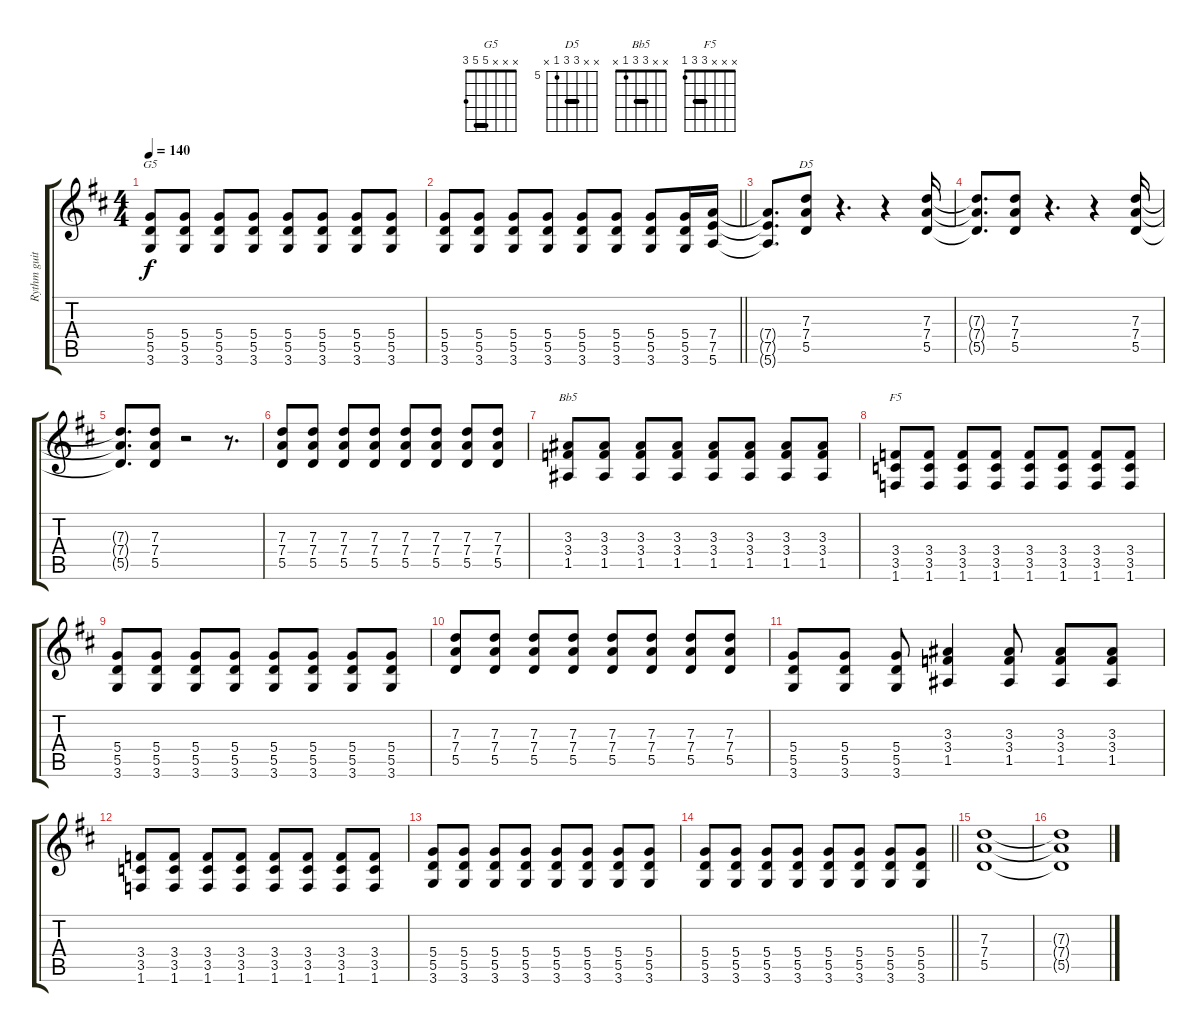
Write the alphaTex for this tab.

\track ("Rythm guitar (Jesper Binzer)" "Rythm guit") {instrument overdrivenguitar}
\staff {score tabs}
\tuning (E4 B3 G3 D3 A2 E2) {hide}
\chord ("G5" x x x 5 5 3) {barre 5}
\chord ("D5" x x 7 7 5 x) {firstfret 5 barre 7}
\chord ("Bb5" x x 3 3 1 x) {barre 3}
\chord ("F5" x x x 3 3 1) {barre 3}
\ts (4 4)
\tempo 140
\clef g2
\ks d
(5.4 5.5 3.6).8{ch "G5" dy f} (5.4 5.5 3.6).8 (5.4 5.5 3.6).8 (5.4 5.5 3.6).8 (5.4 5.5 3.6).8 (5.4 5.5 3.6).8 (5.4 5.5 3.6).8 (5.4 5.5 3.6).8 |
\barLineRight lightlight
(5.4 5.5 3.6).8 (5.4 5.5 3.6).8 (5.4 5.5 3.6).8 (5.4 5.5 3.6).8 (5.4 5.5 3.6).8 (5.4 5.5 3.6).8 (5.4 5.5 3.6).8 (5.4 5.5 3.6).16 (7.4 7.5 5.6).16 |
(7.4{t} 7.5{t} 5.6{t}).8{d} (7.3 7.4 5.5).8{ch "D5"} r.4{d} r.4 (7.3 7.4 5.5).16 |
(7.3{t} 7.4{t} 5.5{t}).8{d} (7.3 7.4 5.5).8 r.4{d} r.4 (7.3 7.4 5.5).16 |
(7.3{t} 7.4{t} 5.5{t}).8{d} (7.3 7.4 5.5).8 r.2 r.8{d} |
(7.3 7.4 5.5).8 (7.3 7.4 5.5).8 (7.3 7.4 5.5).8 (7.3 7.4 5.5).8 (7.3 7.4 5.5).8 (7.3 7.4 5.5).8 (7.3 7.4 5.5).8 (7.3 7.4 5.5).8 |
(3.3 3.4 1.5).8{ch "Bb5"} (3.3 3.4 1.5).8 (3.3 3.4 1.5).8 (3.3 3.4 1.5).8 (3.3 3.4 1.5).8 (3.3 3.4 1.5).8 (3.3 3.4 1.5).8 (3.3 3.4 1.5).8 |
(3.4 3.5 1.6).8{ch "F5"} (3.4 3.5 1.6).8 (3.4 3.5 1.6).8 (3.4 3.5 1.6).8 (3.4 3.5 1.6).8 (3.4 3.5 1.6).8 (3.4 3.5 1.6).8 (3.4 3.5 1.6).8 |
(5.4 5.5 3.6).8 (5.4 5.5 3.6).8 (5.4 5.5 3.6).8 (5.4 5.5 3.6).8 (5.4 5.5 3.6).8 (5.4 5.5 3.6).8 (5.4 5.5 3.6).8 (5.4 5.5 3.6).8 |
(7.3 7.4 5.5).8 (7.3 7.4 5.5).8 (7.3 7.4 5.5).8 (7.3 7.4 5.5).8 (7.3 7.4 5.5).8 (7.3 7.4 5.5).8 (7.3 7.4 5.5).8 (7.3 7.4 5.5).8 |
(5.4 5.5 3.6).8 (5.4 5.5 3.6).8 (5.4 5.5 3.6).8 (3.3 3.4 1.5).4 (3.3 3.4 1.5).8 (3.3 3.4 1.5).8 (3.3 3.4 1.5).8 |
(3.4 3.5 1.6).8 (3.4 3.5 1.6).8 (3.4 3.5 1.6).8 (3.4 3.5 1.6).8 (3.4 3.5 1.6).8 (3.4 3.5 1.6).8 (3.4 3.5 1.6).8 (3.4 3.5 1.6).8 |
(5.4 5.5 3.6).8 (5.4 5.5 3.6).8 (5.4 5.5 3.6).8 (5.4 5.5 3.6).8 (5.4 5.5 3.6).8 (5.4 5.5 3.6).8 (5.4 5.5 3.6).8 (5.4 5.5 3.6).8 |
\barLineRight lightlight
(5.4 5.5 3.6).8 (5.4 5.5 3.6).8 (5.4 5.5 3.6).8 (5.4 5.5 3.6).8 (5.4 5.5 3.6).8 (5.4 5.5 3.6).8 (5.4 5.5 3.6).8 (5.4 5.5 3.6).8 |
(7.3 7.4 5.5).1 |
(7.3{t} 7.4{t} 5.5{t}).1
